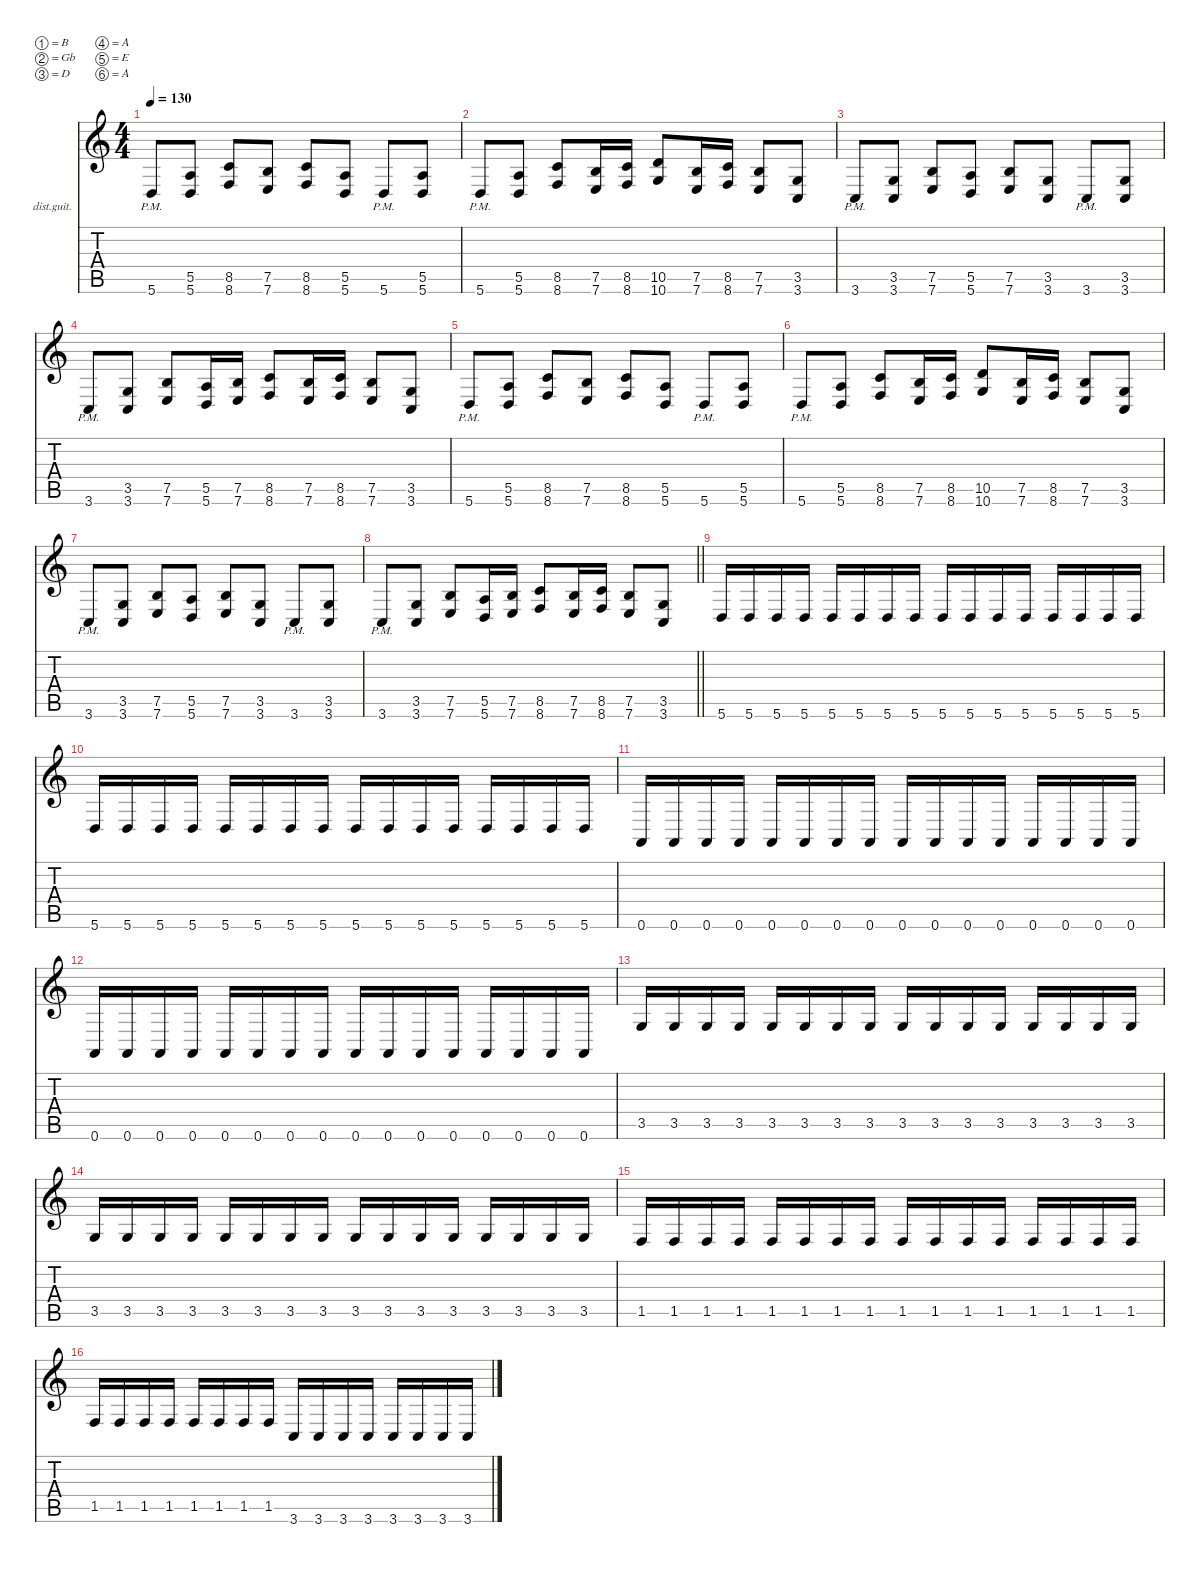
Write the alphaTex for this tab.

\defaultSystemsLayout 4
\hideDynamics
\bracketExtendMode nobrackets
\firstSystemTrackNameOrientation horizontal
\otherSystemsTrackNameOrientation horizontal
\track ("Rhythm" "dist.guit.") {instrument distortionguitar}
\staff {score tabs}
\tuning (B3 Gb3 D3 A2 E2 A1)
\ts (4 4)
\tempo 130
\clef g2
\ks c
5.6{pm}.8{dy f beam Up} (5.5 5.6).8{beam Up} (8.5 8.6).8{beam Up} (7.5 7.6).8{beam Up} (8.5 8.6).8{beam Up} (5.5 5.6).8{beam Up} 5.6{pm}.8{beam Up} (5.5 5.6).8{beam Up} |
5.6{pm}.8{beam Up} (5.5 5.6).8{beam Up} (8.5 8.6).8{beam Up} (7.5 7.6).16{beam Up} (8.5 8.6).16{beam Up} (10.5 10.6).8{beam Up} (7.5 7.6).16{beam Up} (8.5 8.6).16{beam Up} (7.5 7.6).8{beam Up} (3.5 3.6).8{beam Up} |
3.6{pm}.8{beam Up} (3.5 3.6).8{beam Up} (7.5 7.6).8{beam Up} (5.5 5.6).8{beam Up} (7.5 7.6).8{beam Up} (3.5 3.6).8{beam Up} 3.6{pm}.8{beam Up} (3.5 3.6).8{beam Up} |
3.6{pm}.8{beam Up} (3.5 3.6).8{beam Up} (7.5 7.6).8{beam Up} (5.5 5.6).16{beam Up} (7.5 7.6).16{beam Up} (8.5 8.6).8{beam Up} (7.5 7.6).16{beam Up} (8.5 8.6).16{beam Up} (7.5 7.6).8{beam Up} (3.5 3.6).8{beam Up} |
5.6{pm}.8{beam Up} (5.5 5.6).8{beam Up} (8.5 8.6).8{beam Up} (7.5 7.6).8{beam Up} (8.5 8.6).8{beam Up} (5.5 5.6).8{beam Up} 5.6{pm}.8{beam Up} (5.5 5.6).8{beam Up} |
5.6{pm}.8{beam Up} (5.5 5.6).8{beam Up} (8.5 8.6).8{beam Up} (7.5 7.6).16{beam Up} (8.5 8.6).16{beam Up} (10.5 10.6).8{beam Up} (7.5 7.6).16{beam Up} (8.5 8.6).16{beam Up} (7.5 7.6).8{beam Up} (3.5 3.6).8{beam Up} |
3.6{pm}.8{beam Up} (3.5 3.6).8{beam Up} (7.5 7.6).8{beam Up} (5.5 5.6).8{beam Up} (7.5 7.6).8{beam Up} (3.5 3.6).8{beam Up} 3.6{pm}.8{beam Up} (3.5 3.6).8{beam Up} |
\barLineRight lightlight
3.6{pm}.8{beam Up} (3.5 3.6).8{beam Up} (7.5 7.6).8{beam Up} (5.5 5.6).16{beam Up} (7.5 7.6).16{beam Up} (8.5 8.6).8{beam Up} (7.5 7.6).16{beam Up} (8.5 8.6).16{beam Up} (7.5 7.6).8{beam Up} (3.5 3.6).8{beam Up} |
\section ("" "")
5.6.16{beam Up} 5.6.16{beam Up} 5.6.16{beam Up} 5.6.16{beam Up} 5.6.16{beam Up} 5.6.16{beam Up} 5.6.16{beam Up} 5.6.16{beam Up} 5.6.16{beam Up} 5.6.16{beam Up} 5.6.16{beam Up} 5.6.16{beam Up} 5.6.16{beam Up} 5.6.16{beam Up} 5.6.16{beam Up} 5.6.16{beam Up} |
5.6.16{beam Up} 5.6.16{beam Up} 5.6.16{beam Up} 5.6.16{beam Up} 5.6.16{beam Up} 5.6.16{beam Up} 5.6.16{beam Up} 5.6.16{beam Up} 5.6.16{beam Up} 5.6.16{beam Up} 5.6.16{beam Up} 5.6.16{beam Up} 5.6.16{beam Up} 5.6.16{beam Up} 5.6.16{beam Up} 5.6.16{beam Up} |
0.6.16{beam Up} 0.6.16{beam Up} 0.6.16{beam Up} 0.6.16{beam Up} 0.6.16{beam Up} 0.6.16{beam Up} 0.6.16{beam Up} 0.6.16{beam Up} 0.6.16{beam Up} 0.6.16{beam Up} 0.6.16{beam Up} 0.6.16{beam Up} 0.6.16{beam Up} 0.6.16{beam Up} 0.6.16{beam Up} 0.6.16{beam Up} |
0.6.16{beam Up} 0.6.16{beam Up} 0.6.16{beam Up} 0.6.16{beam Up} 0.6.16{beam Up} 0.6.16{beam Up} 0.6.16{beam Up} 0.6.16{beam Up} 0.6.16{beam Up} 0.6.16{beam Up} 0.6.16{beam Up} 0.6.16{beam Up} 0.6.16{beam Up} 0.6.16{beam Up} 0.6.16{beam Up} 0.6.16{beam Up} |
3.5.16{beam Up} 3.5.16{beam Up} 3.5.16{beam Up} 3.5.16{beam Up} 3.5.16{beam Up} 3.5.16{beam Up} 3.5.16{beam Up} 3.5.16{beam Up} 3.5.16{beam Up} 3.5.16{beam Up} 3.5.16{beam Up} 3.5.16{beam Up} 3.5.16{beam Up} 3.5.16{beam Up} 3.5.16{beam Up} 3.5.16{beam Up} |
3.5.16{beam Up} 3.5.16{beam Up} 3.5.16{beam Up} 3.5.16{beam Up} 3.5.16{beam Up} 3.5.16{beam Up} 3.5.16{beam Up} 3.5.16{beam Up} 3.5.16{beam Up} 3.5.16{beam Up} 3.5.16{beam Up} 3.5.16{beam Up} 3.5.16{beam Up} 3.5.16{beam Up} 3.5.16{beam Up} 3.5.16{beam Up} |
1.5.16{beam Up} 1.5.16{beam Up} 1.5.16{beam Up} 1.5.16{beam Up} 1.5.16{beam Up} 1.5.16{beam Up} 1.5.16{beam Up} 1.5.16{beam Up} 1.5.16{beam Up} 1.5.16{beam Up} 1.5.16{beam Up} 1.5.16{beam Up} 1.5.16{beam Up} 1.5.16{beam Up} 1.5.16{beam Up} 1.5.16{beam Up} |
1.5.16{beam Up} 1.5.16{beam Up} 1.5.16{beam Up} 1.5.16{beam Up} 1.5.16{beam Up} 1.5.16{beam Up} 1.5.16{beam Up} 1.5.16{beam Up} 3.6.16{beam Up} 3.6.16{beam Up} 3.6.16{beam Up} 3.6.16{beam Up} 3.6.16{beam Up} 3.6.16{beam Up} 3.6.16{beam Up} 3.6.16{beam Up}
